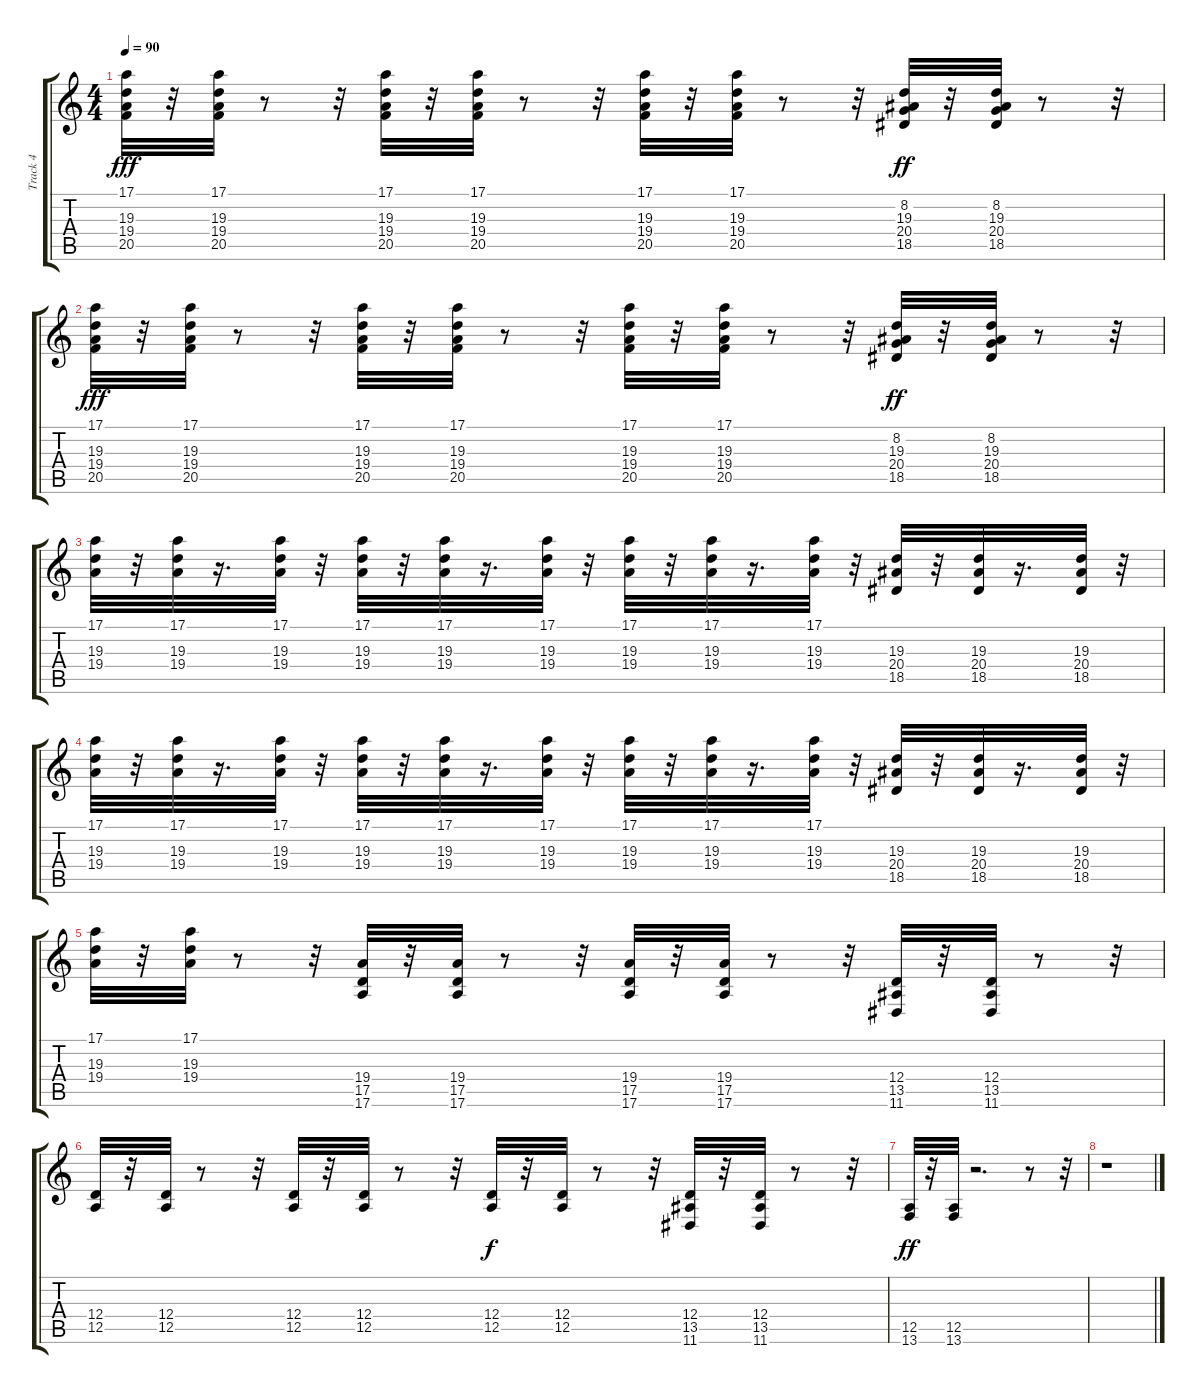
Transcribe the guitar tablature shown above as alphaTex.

\track ("Track 4" "Track 4") {instrument synthbrass1}
\staff {score tabs}
\tuning (E4 B3 G3 D3 A2 E2) {hide}
\ts (4 4)
\tempo 90
\clef g2
\ks c
(17.1 19.3 19.4 20.5).32{dy fff} r.32 (17.1 19.3 19.4 20.5).32 r.8 r.32 (17.1 19.3 19.4 20.5).32 r.32 (17.1 19.3 19.4 20.5).32 r.8 r.32 (17.1 19.3 19.4 20.5).32 r.32 (17.1 19.3 19.4 20.5).32 r.8 r.32 (8.2 19.3 20.4 18.5).32{dy ff} r.32 (8.2 19.3 20.4 18.5).32 r.8 r.32 |
(17.1 19.3 19.4 20.5).32{dy fff} r.32 (17.1 19.3 19.4 20.5).32 r.8 r.32 (17.1 19.3 19.4 20.5).32 r.32 (17.1 19.3 19.4 20.5).32 r.8 r.32 (17.1 19.3 19.4 20.5).32 r.32 (17.1 19.3 19.4 20.5).32 r.8 r.32 (8.2 19.3 20.4 18.5).32{dy ff} r.32 (8.2 19.3 20.4 18.5).32 r.8 r.32 |
(17.1 19.3 19.4).32 r.32 (17.1 19.3 19.4).32 r.16{d} (17.1 19.3 19.4).32 r.32 (17.1 19.3 19.4).32 r.32 (17.1 19.3 19.4).32 r.16{d} (17.1 19.3 19.4).32 r.32 (17.1 19.3 19.4).32 r.32 (17.1 19.3 19.4).32 r.16{d} (17.1 19.3 19.4).32 r.32 (19.3 20.4 18.5).32 r.32 (19.3 20.4 18.5).32 r.16{d} (19.3 20.4 18.5).32 r.32 |
(17.1 19.3 19.4).32 r.32 (17.1 19.3 19.4).32 r.16{d} (17.1 19.3 19.4).32 r.32 (17.1 19.3 19.4).32 r.32 (17.1 19.3 19.4).32 r.16{d} (17.1 19.3 19.4).32 r.32 (17.1 19.3 19.4).32 r.32 (17.1 19.3 19.4).32 r.16{d} (17.1 19.3 19.4).32 r.32 (19.3 20.4 18.5).32 r.32 (19.3 20.4 18.5).32 r.16{d} (19.3 20.4 18.5).32 r.32 |
(17.1 19.3 19.4).32 r.32 (17.1 19.3 19.4).32 r.8 r.32 (19.4 17.5 17.6).32 r.32 (19.4 17.5 17.6).32 r.8 r.32 (19.4 17.5 17.6).32 r.32 (19.4 17.5 17.6).32 r.8 r.32 (12.4 13.5 11.6).32 r.32 (12.4 13.5 11.6).32 r.8 r.32 |
(12.4 12.5).32 r.32 (12.4 12.5).32 r.8 r.32 (12.4 12.5).32 r.32 (12.4 12.5).32 r.8 r.32 (12.4 12.5).32{dy f} r.32 (12.4 12.5).32 r.8 r.32 (12.4 13.5 11.6).32 r.32 (12.4 13.5 11.6).32 r.8 r.32 |
(12.5 13.6).32{dy ff} r.32 (12.5 13.6).32 r.2{d} r.8 r.32 |
r.1
